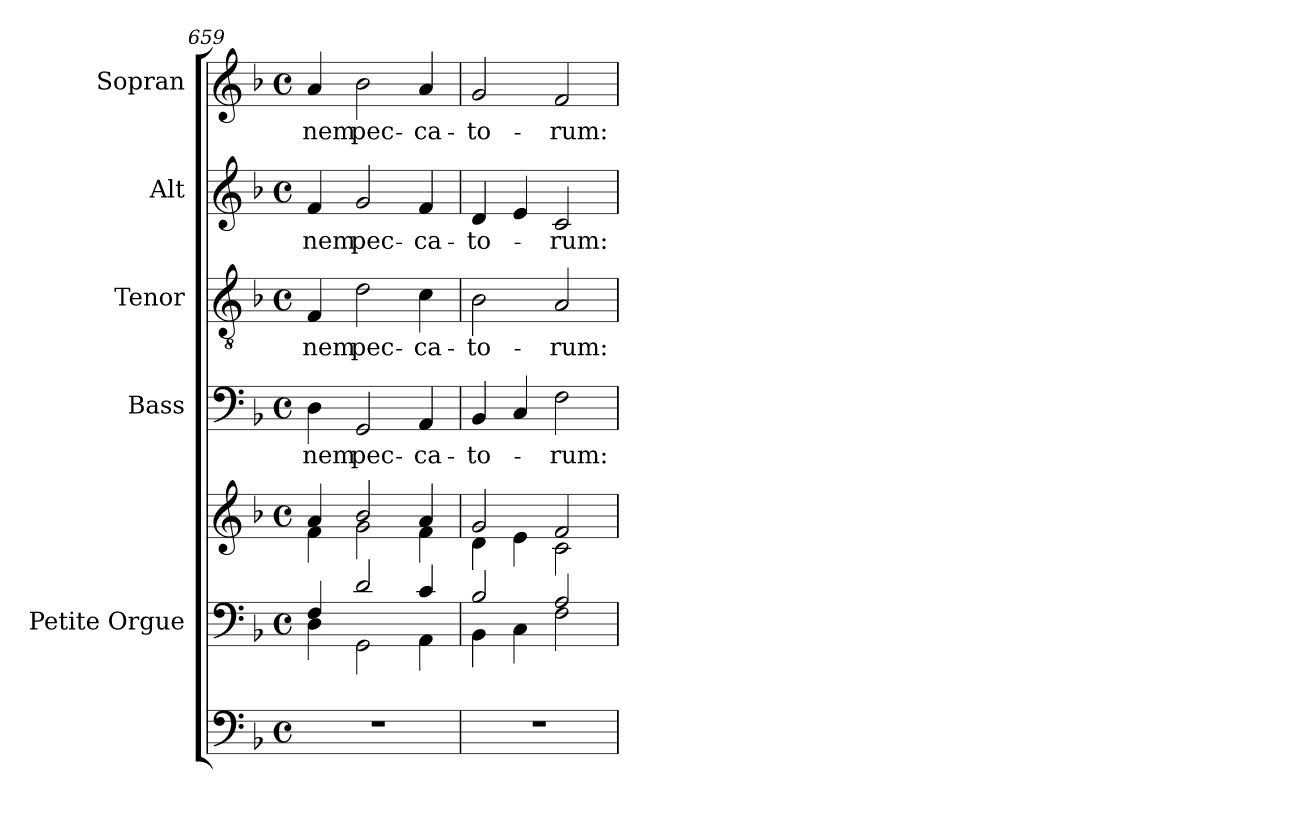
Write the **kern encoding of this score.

**kern	**kern	**kern	**kern	**text	**kern	**text	**kern	**text	**kern	**text
*part6	*part5	*part5	*part4	*part4	*part3	*part3	*part2	*part2	*part1	*part1
*staff7	*staff6	*staff5	*staff4	*staff4	*staff3	*staff3	*staff2	*staff2	*staff1	*staff1
*	*I"Petite Orgue	*	*I"Bass	*	*I"Tenor	*	*I"Alt	*	*I"Sopran	*
*	*I'Org. 1	*	*I'B.	*	*I'T.	*	*I'A.	*	*I'S.	*
*clefF4	*clefF4	*clefG2	*clefF4	*	*clefGv2	*	*clefG2	*	*clefG2	*
*k[b-]	*k[b-]	*k[b-]	*k[b-]	*	*k[b-]	*	*k[b-]	*	*k[b-]	*
*F:	*F:	*F:	*F:	*	*F:	*	*F:	*	*F:	*
*M4/4	*M4/4	*M4/4	*M4/4	*	*M4/4	*	*M4/4	*	*M4/4	*
*met(c)	*met(c)	*met(c)	*met(c)	*	*met(c)	*	*met(c)	*	*met(c)	*
=659	=659	=659	=659	=659	=659	=659	=659	=659	=659	=659
*	*^	*^	*	*	*	*	*	*	*	*
!	!	!	!	!	!	!LO:LY:b	!	!LO:LY:b	!	!LO:LY:b	!	!LO:LY:b
1r	4F/	4D\	4a/	4f\	4D\	-nem	4F/	-nem	4f/	-nem	4a/	-nem
!	!	!	!	!	!	!LO:LY:b	!	!LO:LY:b	!	!LO:LY:b	!	!LO:LY:b
.	2d/	2GG\	2b-/	2g\	2GG/	pec-	2d\	pec-	2g/	pec-	2b-\	pec-
!	!	!	!	!	!	!LO:LY:b	!	!LO:LY:b	!	!LO:LY:b	!	!LO:LY:b
.	4c/	4AA\	4a/	4f\	4AA/	-ca-	4c\	-ca-	4f/	-ca-	4a/	-ca-
=660	=660	=660	=660	=660	=660	=660	=660	=660	=660	=660	=660	=660
!	!	!	!	!	!	!LO:LY:b	!	!LO:LY:b	!	!LO:LY:b	!	!LO:LY:b
1r	2B-/	4BB-\	2g/	4d\	4BB-/	-to-	2B-\	-to-	4d/	-to-	2g/	-to-
.	.	4C\	.	4e\	4C/	.	.	.	4e/	.	.	.
!	!	!	!	!	!	!LO:LY:b	!	!LO:LY:b	!	!LO:LY:b	!	!LO:LY:b
.	2A/	2F\	2f/	2c\	2F\	-rum:	2A/	-rum:	2c/	-rum:	2f/	-rum:
*	*v	*v	*	*	*	*	*	*	*	*	*	*
*	*	*v	*v	*	*	*	*	*	*	*	*
=	=	=	=	=	=	=	=	=	=	=
*-	*-	*-	*-	*-	*-	*-	*-	*-	*-	*-
